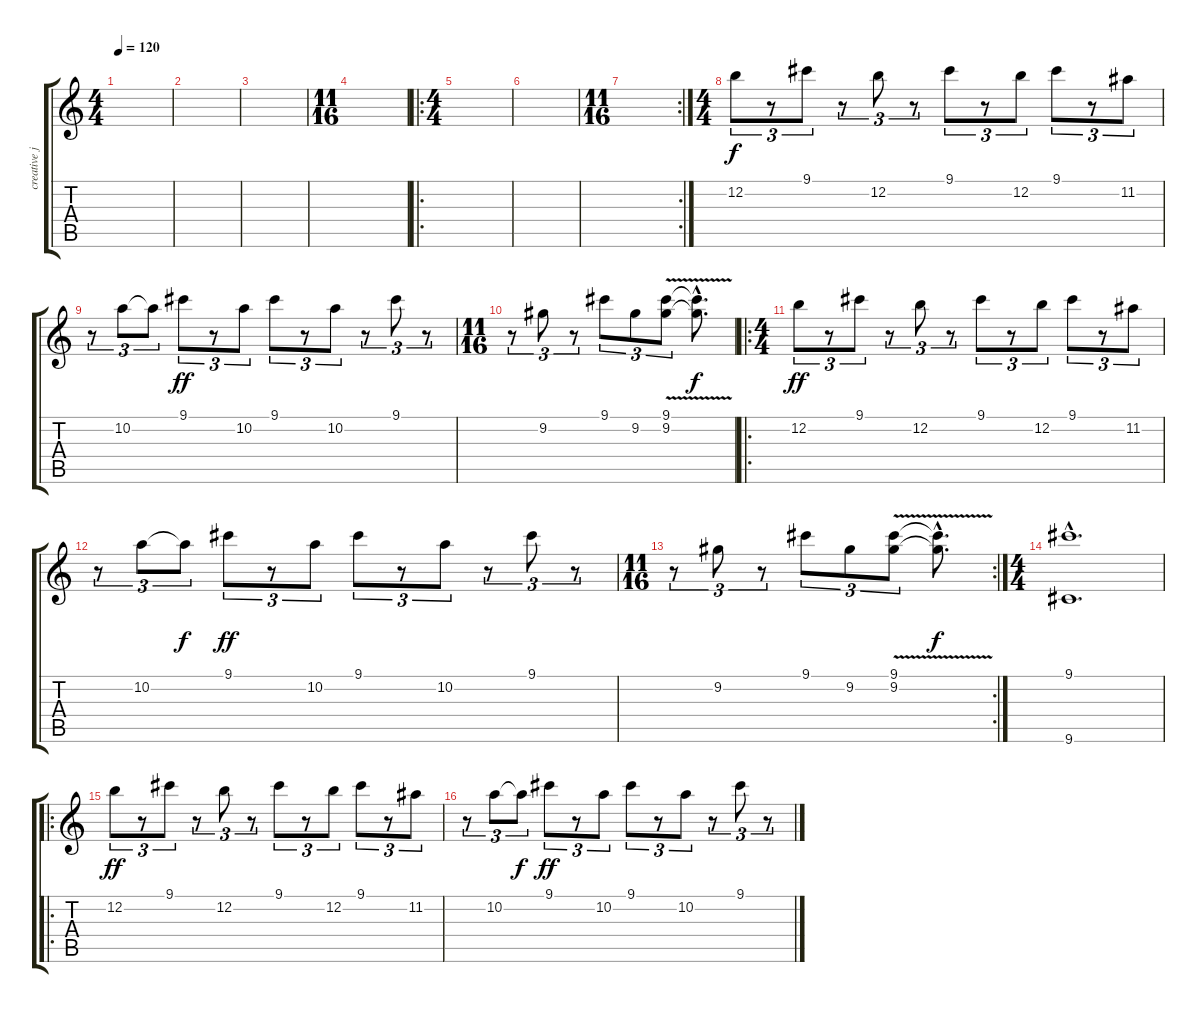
\track ("creative juices" "creative j") {instrument distortionguitar}
\staff {score tabs}
\tuning (E4 B3 G3 D3 A2 E2) {hide}
\ts (4 4)
\tempo 120
\clef g2
\ks c
|
|
|
\ts (11 16)
|
\ro
\ts (4 4)
|
|
\rc 2
\ts (11 16)
|
\ts (4 4)
12.2.8{tu (3 2)} r.8{tu (3 2)} 9.1.8{tu (3 2)} r.8{tu (3 2)} 12.2.8{tu (3 2)} r.8{tu (3 2)} 9.1.8{tu (3 2)} r.8{tu (3 2)} 12.2.8{tu (3 2)} 9.1.8{tu (3 2)} r.8{tu (3 2)} 11.2.8{tu (3 2)} |
r.8{tu (3 2)} 10.2.8{tu (3 2)} 10.2{t}.8{tu (3 2) dy f} 9.1.8{tu (3 2) dy ff} r.8{tu (3 2)} 10.2.8{tu (3 2)} 9.1.8{tu (3 2)} r.8{tu (3 2)} 10.2.8{tu (3 2)} r.8{tu (3 2)} 9.1.8{tu (3 2)} r.8{tu (3 2)} |
\ts (11 16)
r.8{tu (3 2)} 9.2.8{tu (3 2)} r.8{tu (3 2)} 9.1.8{tu (3 2)} 9.2.8{tu (3 2)} (9.1{v} 9.2{v}).8{tu (3 2)} (9.1{hac t} 9.2{hac t}).8{d dy f} |
\ro
\ts (4 4)
12.2.8{tu (3 2) dy ff} r.8{tu (3 2)} 9.1.8{tu (3 2)} r.8{tu (3 2)} 12.2.8{tu (3 2)} r.8{tu (3 2)} 9.1.8{tu (3 2)} r.8{tu (3 2)} 12.2.8{tu (3 2)} 9.1.8{tu (3 2)} r.8{tu (3 2)} 11.2.8{tu (3 2)} |
r.8{tu (3 2)} 10.2.8{tu (3 2)} 10.2{t}.8{tu (3 2) dy f} 9.1.8{tu (3 2) dy ff} r.8{tu (3 2)} 10.2.8{tu (3 2)} 9.1.8{tu (3 2)} r.8{tu (3 2)} 10.2.8{tu (3 2)} r.8{tu (3 2)} 9.1.8{tu (3 2)} r.8{tu (3 2)} |
\rc 2
\ts (11 16)
r.8{tu (3 2)} 9.2.8{tu (3 2)} r.8{tu (3 2)} 9.1.8{tu (3 2)} 9.2.8{tu (3 2)} (9.1{v} 9.2{v}).8{tu (3 2)} (9.1{hac t} 9.2{hac t}).8{d dy f} |
\ts (4 4)
(9.1{hac} 9.6{hac}).1{d} |
\ro
12.2.8{tu (3 2) dy ff} r.8{tu (3 2)} 9.1.8{tu (3 2)} r.8{tu (3 2)} 12.2.8{tu (3 2)} r.8{tu (3 2)} 9.1.8{tu (3 2)} r.8{tu (3 2)} 12.2.8{tu (3 2)} 9.1.8{tu (3 2)} r.8{tu (3 2)} 11.2.8{tu (3 2)} |
r.8{tu (3 2)} 10.2.8{tu (3 2)} 10.2{t}.8{tu (3 2) dy f} 9.1.8{tu (3 2) dy ff} r.8{tu (3 2)} 10.2.8{tu (3 2)} 9.1.8{tu (3 2)} r.8{tu (3 2)} 10.2.8{tu (3 2)} r.8{tu (3 2)} 9.1.8{tu (3 2)} r.8{tu (3 2)}
